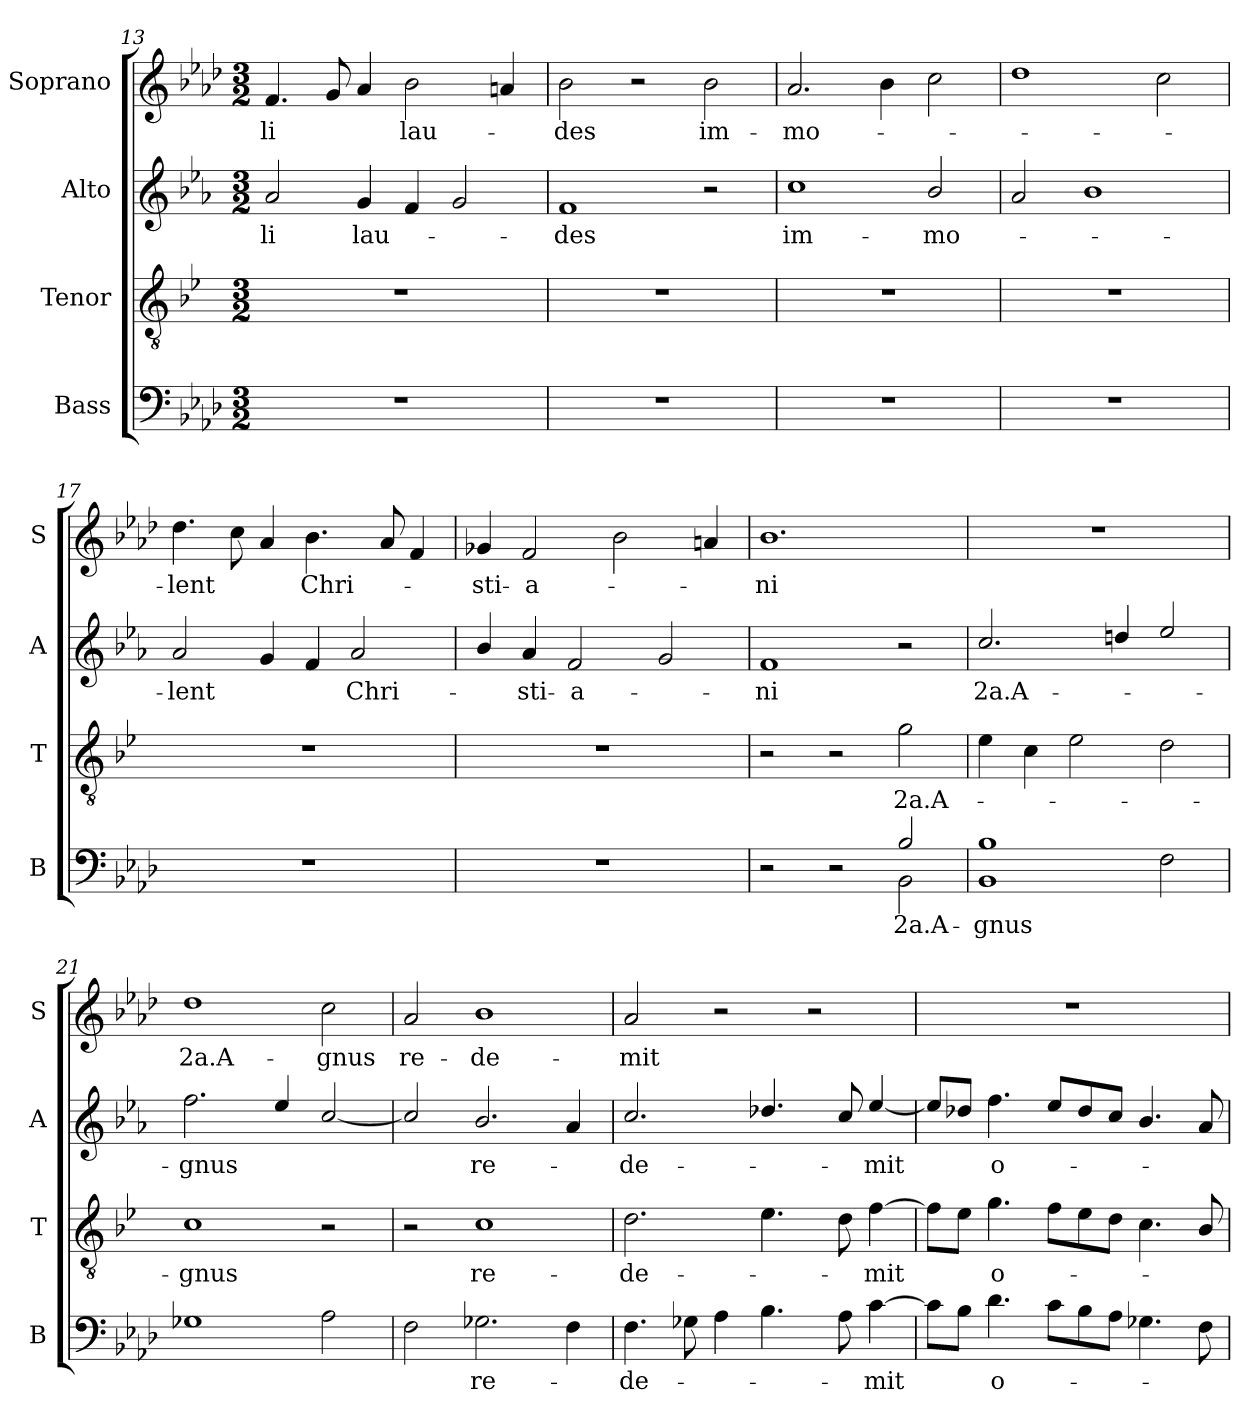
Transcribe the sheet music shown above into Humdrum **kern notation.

**kern	**text	**kern	**text	**kern	**text	**kern	**text
*part4	*part4	*part3	*part3	*part2	*part2	*part1	*part1
*staff4	*staff4	*staff3	*staff3	*staff2	*staff2	*staff1	*staff1
*I"Bass	*	*I"Tenor	*	*I"Alto	*	*I"Soprano	*
*I'B	*	*I'T	*	*I'A	*	*I'S	*
*clefF4	*	*clefGv2	*	*clefG2	*	*clefG2	*
*	*	*ITrd1c2	*	*ITrd4c7	*	*	*
*k[b-e-a-d-]	*	*k[b-e-a-d-]	*	*k[b-e-a-d-]	*	*k[b-e-a-d-]	*
*A-:	*	*A-:	*	*A-:	*	*A-:	*
*M3/2	*	*M3/2	*	*M3/2	*	*M3/2	*
=13	=13	=13	=13	=13	=13	=13	=13
1.r	.	1.r	.	2d-/	-li	4.f/	-li
.	.	.	.	.	.	8g/	.
.	.	.	.	4c/	lau-	4a-/	.
.	.	.	.	4B-/	.	2b-\	lau-
.	.	.	.	2c/	.	.	.
.	.	.	.	.	.	4an/	.
=14	=14	=14	=14	=14	=14	=14	=14
1.r	.	1.r	.	1B-	-des	2b-\	-des
.	.	.	.	.	.	2r	.
.	.	.	.	2r	.	2b-\	im-
=15	=15	=15	=15	=15	=15	=15	=15
1.r	.	1.r	.	1f	im-	2.a-/	-mo-
.	.	.	.	.	.	4b-\	.
.	.	.	.	2e-/	-mo-	2cc\	.
!!LO:LB:g=z
=16	=16	=16	=16	=16	=16	=16	=16
1.r	.	1.r	.	2d-/	.	1dd-	.
.	.	.	.	1e-	.	.	.
.	.	.	.	.	.	2cc\	.
=17	=17	=17	=17	=17	=17	=17	=17
1.r	.	1.r	.	2d-/	-lent	4.dd-\	-lent
.	.	.	.	.	.	8cc\	.
.	.	.	.	4c/	.	4a-/	.
.	.	.	.	4B-/	.	4.b-\	Chri-
.	.	.	.	2d-/	Chri-	.	.
.	.	.	.	.	.	8a-/	.
.	.	.	.	.	.	4f/	.
=18	=18	=18	=18	=18	=18	=18	=18
1.r	.	1.r	.	4e-/	.	4g-X/	-sti-
.	.	.	.	4d-/	-sti-	2f/	-a-
.	.	.	.	2B-/	-a-	.	.
.	.	.	.	.	.	2b-\	.
.	.	.	.	2c/	.	.	.
.	.	.	.	.	.	4an/	.
=19	=19	=19	=19	=19	=19	=19	=19
*^	*	*	*	*	*	*	*
2r	1ryy	.	2r	.	1B-	-ni	1.b-	-ni
2r	.	.	2r	.	.	.	.	.
2B-/	2BB-\	2a.A-	2f\	2a.A-	2r	.	.	.
*v	*v	*	*	*	*	*	*	*
=20	=20	=20	=20	=20	=20	=20	=20
1BB- 1B-	-gnus	4d-\	.	2.f/	2a.A-	1.r	.
.	.	4B-\	.	.	.	.	.
.	.	2d-\	.	.	.	.	.
.	.	.	.	4gn/	.	.	.
2F\	.	2c\	.	2a-/	.	.	.
!!LO:LB:g=z
=21	=21	=21	=21	=21	=21	=21	=21
1G-X	.	1B-	-gnus	2.b-\	-gnus	1dd-	2a.A-
.	.	.	.	4a-/	.	.	.
2A-\	.	2r	.	[<2f/	.	2cc\	-gnus
=22	=22	=22	=22	=22	=22	=22	=22
2F\	.	2r	.	2f/]	.	2a-/	re-
2.G-X\	re-	1B-	re-	2.e-/	re-	1b-	-de-
4F\	.	.	.	4d-/	.	.	.
=23	=23	=23	=23	=23	=23	=23	=23
4.F\	-de-	2.c\	-de-	2.f/	-de-	2a-/	-mit
8G-X\	.	.	.	.	.	.	.
4A-\	.	.	.	.	.	2r	.
4.B-\	.	4.d-\	.	4.g-X/	.	.	.
.	.	.	.	.	.	2r	.
8A-\	.	8c\	.	8f/	.	.	.
[>4c\	-mit	[4e-\	-mit	[<4a-/	-mit	.	.
=24	=24	=24	=24	=24	=24	=24	=24
8c\L]	.	8e-\L]	.	8a-/L]	.	1.r	.
8B-\J	.	8d-\J	.	8g-X/J	.	.	.
4.d-\	o-	4.f\	o-	4.b-\	o-	.	.
8c\L	.	8e-\L	.	8a-/L	.	.	.
8B-\	.	8d-\	.	8g-/	.	.	.
8A-\J	.	8c\J	.	8f/J	.	.	.
4.G-X\	.	4.B-\	.	4.e-/	.	.	.
8F\	.	8A-/	.	8d-/	.	.	.
=	=	=	=	=	=	=	=
*-	*-	*-	*-	*-	*-	*-	*-
